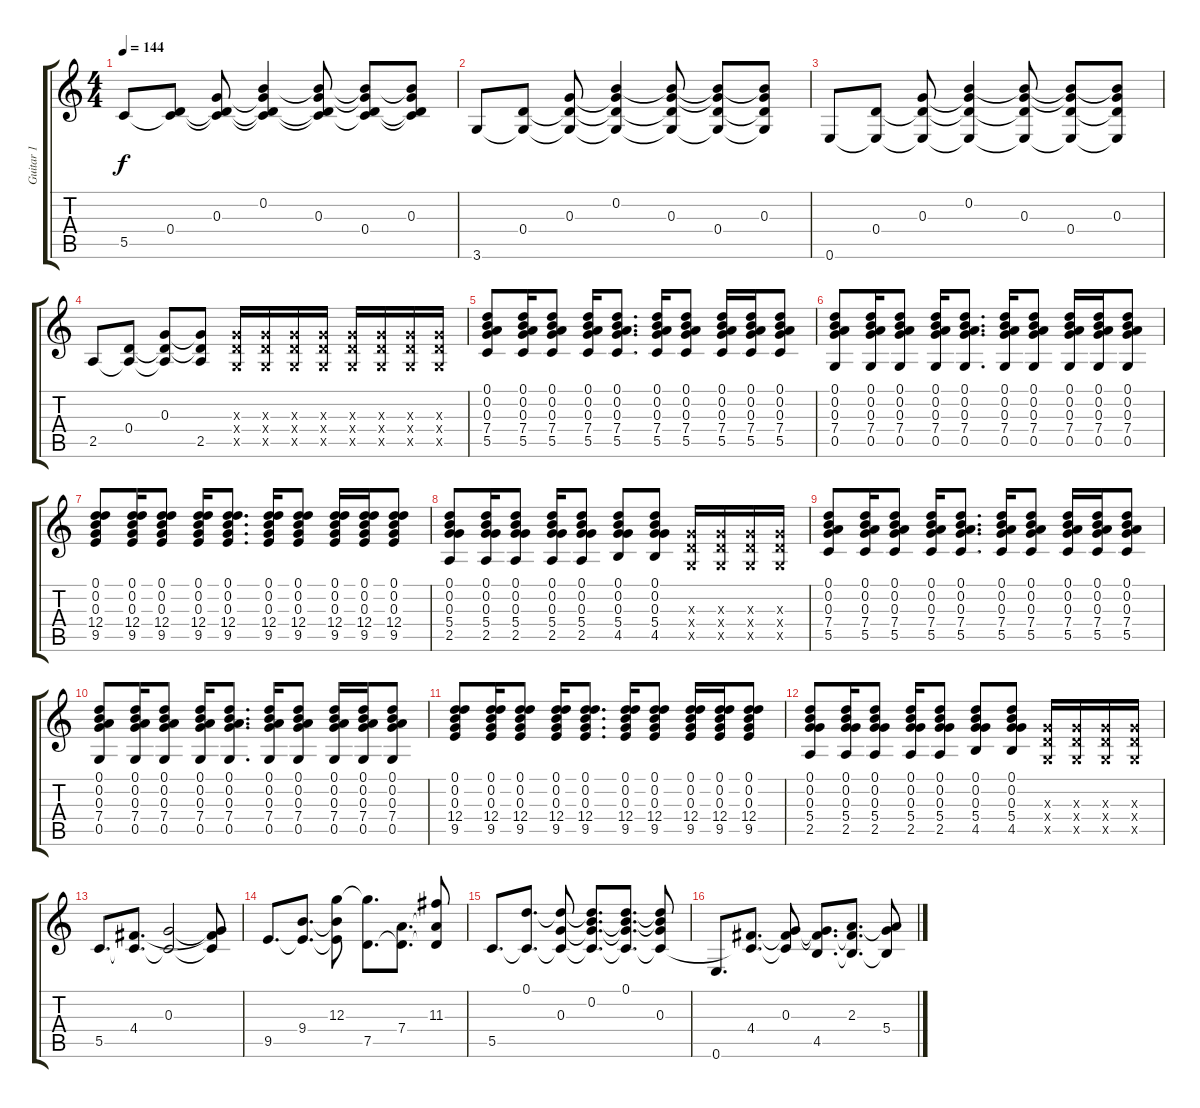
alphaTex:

\track ("Guitar 1" "Guitar 1") {instrument electricguitarjazz}
\staff {score tabs}
\tuning (D4 B3 G3 D3 G2 E2) {hide}
\ts (4 4)
\tempo 144
\clef g2
\ks c
5.5.8{dy f} (0.4 5.5{t}).8 (0.3 0.4{t} 5.5{t}).8 (0.2 0.3{t} 0.4{t} 5.5{t}).4 (0.2{t} 0.3 0.4{t} 5.5{t}).8 (0.2{t} 0.3{t} 0.4 5.5{t}).8 (0.2{t} 0.3 0.4{t} 5.5{t}).8 |
3.6.8 (0.4 3.6{t}).8 (0.3 0.4{t} 3.6{t}).8 (0.2 0.3{t} 0.4{t} 3.6{t}).4 (0.2{t} 0.3 0.4{t} 3.6{t}).8 (0.2{t} 0.3{t} 0.4 3.6{t}).8 (0.2{t} 0.3 0.4{t} 3.6{t}).8 |
0.6.8 (0.4 0.6{t}).8 (0.3 0.4{t} 0.6{t}).8 (0.2 0.3{t} 0.4{t} 0.6{t}).4 (0.2{t} 0.3 0.4{t} 0.6{t}).8 (0.2{t} 0.3{t} 0.4 0.6{t}).8 (0.2{t} 0.3 0.4{t} 0.6{t}).8 |
2.5.8 (0.4 2.5{t}).8 (0.3 0.4{t} 2.5{t}).8 (0.3{t} 0.4{t} 2.5).8 (0.3{x} 0.4{x} 0.5{x}).16 (0.3{x} 0.4{x} 0.5{x}).16 (0.3{x} 0.4{x} 0.5{x}).16 (0.3{x} 0.4{x} 0.5{x}).16 (0.3{x} 0.4{x} 0.5{x}).16 (0.3{x} 0.4{x} 0.5{x}).16 (0.3{x} 0.4{x} 0.5{x}).16 (0.3{x} 0.4{x} 0.5{x}).16 |
(0.1 0.2 0.3 7.4 5.5).8 (0.1 0.2 0.3 7.4 5.5).16 (0.1 0.2 0.3 7.4 5.5).8 (0.1 0.2 0.3 7.4 5.5).16 (0.1 0.2 0.3 7.4 5.5).8{d} (0.1 0.2 0.3 7.4 5.5).16 (0.1 0.2 0.3 7.4 5.5).8 (0.1 0.2 0.3 7.4 5.5).16 (0.1 0.2 0.3 7.4 5.5).16 (0.1 0.2 0.3 7.4 5.5).8 |
(0.1 0.2 0.3 7.4 0.5).8 (0.1 0.2 0.3 7.4 0.5).16 (0.1 0.2 0.3 7.4 0.5).8 (0.1 0.2 0.3 7.4 0.5).16 (0.1 0.2 0.3 7.4 0.5).8{d} (0.1 0.2 0.3 7.4 0.5).16 (0.1 0.2 0.3 7.4 0.5).8 (0.1 0.2 0.3 7.4 0.5).16 (0.1 0.2 0.3 7.4 0.5).16 (0.1 0.2 0.3 7.4 0.5).8 |
(0.1 0.2 0.3 12.4 9.5).8 (0.1 0.2 0.3 12.4 9.5).16 (0.1 0.2 0.3 12.4 9.5).8 (0.1 0.2 0.3 12.4 9.5).16 (0.1 0.2 0.3 12.4 9.5).8{d} (0.1 0.2 0.3 12.4 9.5).16 (0.1 0.2 0.3 12.4 9.5).8 (0.1 0.2 0.3 12.4 9.5).16 (0.1 0.2 0.3 12.4 9.5).16 (0.1 0.2 0.3 12.4 9.5).8 |
(0.1 0.2 0.3 5.4 2.5).8 (0.1 0.2 0.3 5.4 2.5).16 (0.1 0.2 0.3 5.4 2.5).8 (0.1 0.2 0.3 5.4 2.5).16 (0.1 0.2 0.3 5.4 2.5).8 (0.1 0.2 0.3 5.4 4.5).8 (0.1 0.2 0.3 5.4 4.5).8 (0.3{x} 0.4{x} 0.5{x}).16 (0.3{x} 0.4{x} 0.5{x}).16 (0.3{x} 0.4{x} 0.5{x}).16 (0.3{x} 0.4{x} 0.5{x}).16 |
(0.1 0.2 0.3 7.4 5.5).8 (0.1 0.2 0.3 7.4 5.5).16 (0.1 0.2 0.3 7.4 5.5).8 (0.1 0.2 0.3 7.4 5.5).16 (0.1 0.2 0.3 7.4 5.5).8{d} (0.1 0.2 0.3 7.4 5.5).16 (0.1 0.2 0.3 7.4 5.5).8 (0.1 0.2 0.3 7.4 5.5).16 (0.1 0.2 0.3 7.4 5.5).16 (0.1 0.2 0.3 7.4 5.5).8 |
(0.1 0.2 0.3 7.4 0.5).8 (0.1 0.2 0.3 7.4 0.5).16 (0.1 0.2 0.3 7.4 0.5).8 (0.1 0.2 0.3 7.4 0.5).16 (0.1 0.2 0.3 7.4 0.5).8{d} (0.1 0.2 0.3 7.4 0.5).16 (0.1 0.2 0.3 7.4 0.5).8 (0.1 0.2 0.3 7.4 0.5).16 (0.1 0.2 0.3 7.4 0.5).16 (0.1 0.2 0.3 7.4 0.5).8 |
(0.1 0.2 0.3 12.4 9.5).8 (0.1 0.2 0.3 12.4 9.5).16 (0.1 0.2 0.3 12.4 9.5).8 (0.1 0.2 0.3 12.4 9.5).16 (0.1 0.2 0.3 12.4 9.5).8{d} (0.1 0.2 0.3 12.4 9.5).16 (0.1 0.2 0.3 12.4 9.5).8 (0.1 0.2 0.3 12.4 9.5).16 (0.1 0.2 0.3 12.4 9.5).16 (0.1 0.2 0.3 12.4 9.5).8 |
(0.1 0.2 0.3 5.4 2.5).8 (0.1 0.2 0.3 5.4 2.5).16 (0.1 0.2 0.3 5.4 2.5).8 (0.1 0.2 0.3 5.4 2.5).16 (0.1 0.2 0.3 5.4 2.5).8 (0.1 0.2 0.3 5.4 4.5).8 (0.1 0.2 0.3 5.4 4.5).8 (0.3{x} 0.4{x} 0.5{x}).16 (0.3{x} 0.4{x} 0.5{x}).16 (0.3{x} 0.4{x} 0.5{x}).16 (0.3{x} 0.4{x} 0.5{x}).16 |
5.5.8{d} (4.4 5.5{t}).8{d} (0.3 5.5{t}).2 (0.3{t} 4.4{t} 5.5{t}).8 |
9.5.8{d} (9.4 9.5{t}).8{d} (12.3 9.4{t} 9.5{t}).8 (12.3{t} 7.5).8{d} (7.4 7.5{t}).8{d} (11.3 7.4{t} 7.5{t}).8 |
5.5.8{d} (0.1 5.5{t}).8{d} (0.1{t} 0.3 5.5{t}).8 (0.1{t} 0.2 0.3{t} 5.5{t}).8{d} (0.1 0.2{t} 0.3{t} 5.5{t}).8{d} (0.1{t} 0.2{t} 0.3 5.5{t}).8 |
0.6.8{d} (4.4 5.5{t}).8{d} (0.3 4.4{t} 5.5{t}).8 (0.3{t} 4.4{t} 4.5).8{d} (2.3 4.4{t} 4.5{t}).8{d} (2.3{t} 5.4 4.5{t}).8
